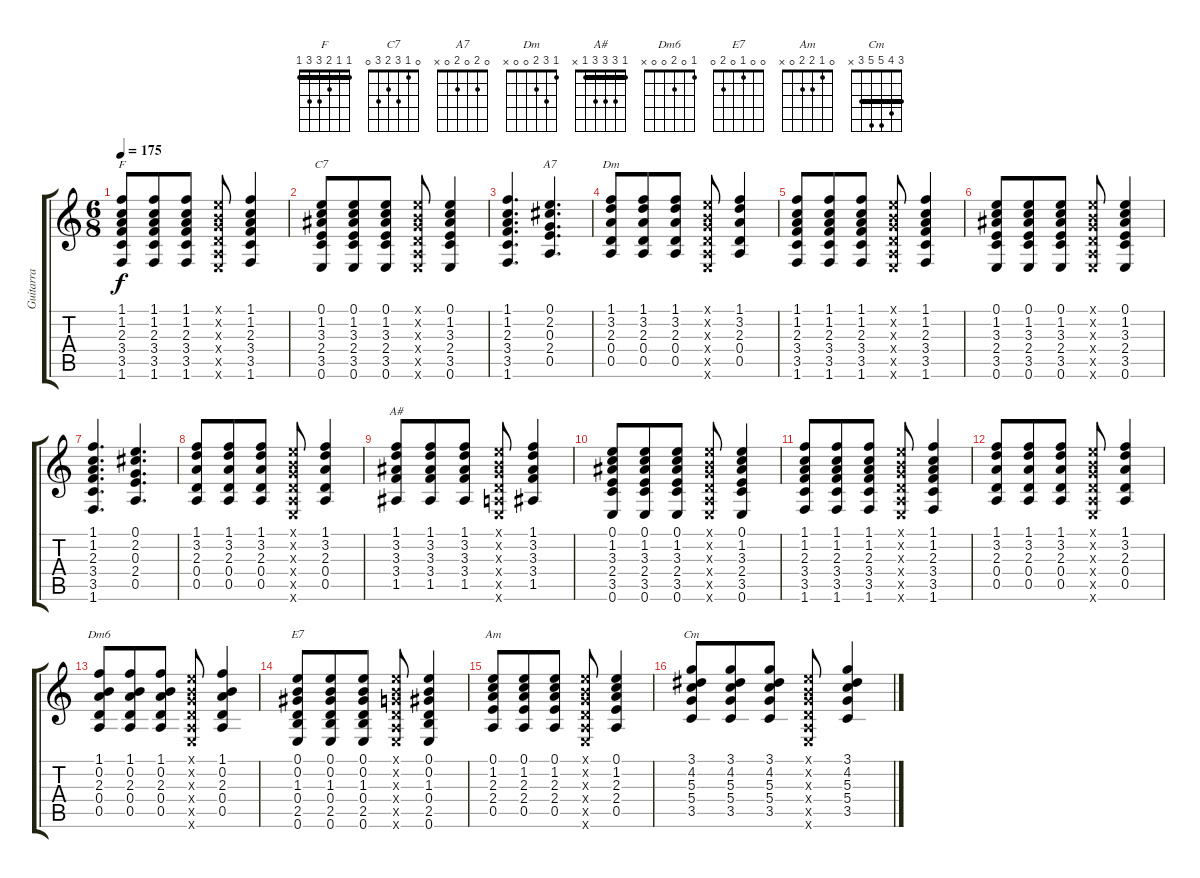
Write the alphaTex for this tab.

\track ("Guitarra" "Guitarra") {instrument acousticguitarnylon}
\staff {score tabs}
\tuning (E4 B3 G3 D3 A2 E2) {hide}
\chord ("F" 1 1 2 3 3 1) {barre 1}
\chord ("C7" 0 1 3 2 3 0)
\chord ("A7" 0 2 0 2 0 x)
\chord ("Dm" 1 3 2 0 0 x)
\chord ("A#" 1 3 3 3 1 x) {barre 1}
\chord ("Dm6" 1 0 2 0 0 x)
\chord ("E7" 0 0 1 0 2 0)
\chord ("Am" 0 1 2 2 0 x)
\chord ("Cm" 3 4 5 5 3 x) {barre 3}
\ts (6 8)
\tempo 175
\clef g2
\ks c
(1.1 1.2 2.3 3.4 3.5 1.6).8{ch "F" dy f} (1.1 1.2 2.3 3.4 3.5 1.6).8 (1.1 1.2 2.3 3.4 3.5 1.6).8 (0.1{x} 0.2{x} 0.3{x} 0.4{x} 0.5{x} 0.6{x}).8 (1.1 1.2 2.3 3.4 3.5 1.6).4 |
(0.1 1.2 3.3 2.4 3.5 0.6).8{ch "C7"} (0.1 1.2 3.3 2.4 3.5 0.6).8 (0.1 1.2 3.3 2.4 3.5 0.6).8 (0.1{x} 0.2{x} 0.3{x} 0.4{x} 0.5{x} 0.6{x}).8 (0.1 1.2 3.3 2.4 3.5 0.6).4 |
(1.1 1.2 2.3 3.4 3.5 1.6).4{d} (0.1 2.2 0.3 2.4 0.5).4{d ch "A7"} |
(1.1 3.2 2.3 0.4 0.5).8{ch "Dm"} (1.1 3.2 2.3 0.4 0.5).8 (1.1 3.2 2.3 0.4 0.5).8 (0.1{x} 0.2{x} 0.3{x} 0.4{x} 0.5{x} 0.6{x}).8 (1.1 3.2 2.3 0.4 0.5).4 |
(1.1 1.2 2.3 3.4 3.5 1.6).8 (1.1 1.2 2.3 3.4 3.5 1.6).8 (1.1 1.2 2.3 3.4 3.5 1.6).8 (0.1{x} 0.2{x} 0.3{x} 0.4{x} 0.5{x} 0.6{x}).8 (1.1 1.2 2.3 3.4 3.5 1.6).4 |
(0.1 1.2 3.3 2.4 3.5 0.6).8 (0.1 1.2 3.3 2.4 3.5 0.6).8 (0.1 1.2 3.3 2.4 3.5 0.6).8 (0.1{x} 0.2{x} 0.3{x} 0.4{x} 0.5{x} 0.6{x}).8 (0.1 1.2 3.3 2.4 3.5 0.6).4 |
(1.1 1.2 2.3 3.4 3.5 1.6).4{d} (0.1 2.2 0.3 2.4 0.5).4{d} |
(1.1 3.2 2.3 0.4 0.5).8 (1.1 3.2 2.3 0.4 0.5).8 (1.1 3.2 2.3 0.4 0.5).8 (0.1{x} 0.2{x} 0.3{x} 0.4{x} 0.5{x} 0.6{x}).8 (1.1 3.2 2.3 0.4 0.5).4 |
(1.1 3.2 3.3 3.4 1.5).8{ch "A#"} (1.1 3.2 3.3 3.4 1.5).8 (1.1 3.2 3.3 3.4 1.5).8 (0.1{x} 0.2{x} 0.3{x} 0.4{x} 0.5{x} 0.6{x}).8 (1.1 3.2 3.3 3.4 1.5).4 |
(0.1 1.2 3.3 2.4 3.5 0.6).8 (0.1 1.2 3.3 2.4 3.5 0.6).8 (0.1 1.2 3.3 2.4 3.5 0.6).8 (0.1{x} 0.2{x} 0.3{x} 0.4{x} 0.5{x} 0.6{x}).8 (0.1 1.2 3.3 2.4 3.5 0.6).4 |
(1.1 1.2 2.3 3.4 3.5 1.6).8 (1.1 1.2 2.3 3.4 3.5 1.6).8 (1.1 1.2 2.3 3.4 3.5 1.6).8 (0.1{x} 0.2{x} 0.3{x} 0.4{x} 0.5{x} 0.6{x}).8 (1.1 1.2 2.3 3.4 3.5 1.6).4 |
(1.1 3.2 2.3 0.4 0.5).8 (1.1 3.2 2.3 0.4 0.5).8 (1.1 3.2 2.3 0.4 0.5).8 (0.1{x} 0.2{x} 0.3{x} 0.4{x} 0.5{x} 0.6{x}).8 (1.1 3.2 2.3 0.4 0.5).4 |
(1.1 0.2 2.3 0.4 0.5).8{ch "Dm6"} (1.1 0.2 2.3 0.4 0.5).8 (1.1 0.2 2.3 0.4 0.5).8 (0.1{x} 0.2{x} 0.3{x} 0.4{x} 0.5{x} 0.6{x}).8 (1.1 0.2 2.3 0.4 0.5).4 |
(0.1 0.2 1.3 0.4 2.5 0.6).8{ch "E7"} (0.1 0.2 1.3 0.4 2.5 0.6).8 (0.1 0.2 1.3 0.4 2.5 0.6).8 (0.1{x} 0.2{x} 0.3{x} 0.4{x} 0.5{x} 0.6{x}).8 (0.1 0.2 1.3 0.4 2.5 0.6).4 |
(0.1 1.2 2.3 2.4 0.5).8{ch "Am"} (0.1 1.2 2.3 2.4 0.5).8 (0.1 1.2 2.3 2.4 0.5).8 (0.1{x} 0.2{x} 0.3{x} 0.4{x} 0.5{x} 0.6{x}).8 (0.1 1.2 2.3 2.4 0.5).4 |
(3.1 4.2 5.3 5.4 3.5).8{ch "Cm"} (3.1 4.2 5.3 5.4 3.5).8 (3.1 4.2 5.3 5.4 3.5).8 (0.1{x} 0.2{x} 0.3{x} 0.4{x} 0.5{x} 0.6{x}).8 (3.1 4.2 5.3 5.4 3.5).4
